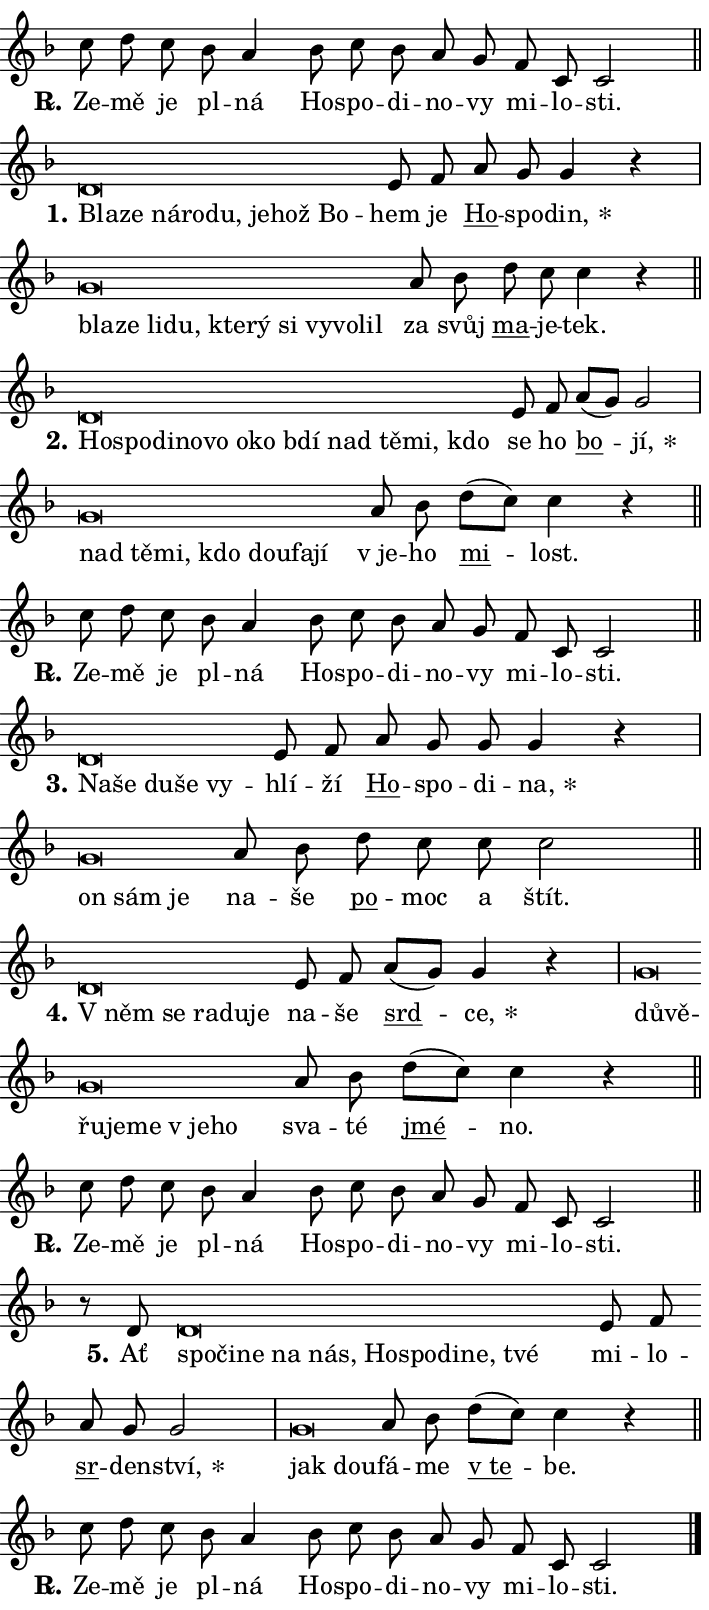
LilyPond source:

\version "2.24.0"
\header { tagline = "" }
\paper {
  indent = 0\cm
  top-margin = 0\cm
  right-margin = 0.13\cm % to fit lyric hyphens
  bottom-margin = 0\cm
  left-margin = 0\cm
  paper-width = 12\cm
  page-breaking = #ly:one-page-breaking
  system-system-spacing.basic-distance = #11
  score-system-spacing.basic-distance = #11
  ragged-last = ##f
}


%% Author: Thomas Morley
%% https://lists.gnu.org/archive/html/lilypond-user/2020-05/msg00002.html
#(define (line-position grob)
"Returns position of @var[grob} in current system:
   @code{'start}, if at first time-step
   @code{'end}, if at last time-step
   @code{'middle} otherwise
"
  (let* ((col (ly:item-get-column grob))
         (ln (ly:grob-object col 'left-neighbor))
         (rn (ly:grob-object col 'right-neighbor))
         (col-to-check-left (if (ly:grob? ln) ln col))
         (col-to-check-right (if (ly:grob? rn) rn col))
         (break-dir-left
           (and
             (ly:grob-property col-to-check-left 'non-musical #f)
             (ly:item-break-dir col-to-check-left)))
         (break-dir-right
           (and
             (ly:grob-property col-to-check-right 'non-musical #f)
             (ly:item-break-dir col-to-check-right))))
        (cond ((eqv? 1 break-dir-left) 'start)
              ((eqv? -1 break-dir-right) 'end)
              (else 'middle))))

#(define (tranparent-at-line-position vctor)
  (lambda (grob)
  "Relying on @code{line-position} select the relevant enry from @var{vctor}.
Used to determine transparency,"
    (case (line-position grob)
      ((end) (not (vector-ref vctor 0)))
      ((middle) (not (vector-ref vctor 1)))
      ((start) (not (vector-ref vctor 2))))))

noteHeadBreakVisibility =
#(define-music-function (break-visibility)(vector?)
"Makes @code{NoteHead}s transparent relying on @var{break-visibility}"
#{
  \override NoteHead.transparent =
    #(tranparent-at-line-position break-visibility)
#})

#(define delete-ledgers-for-transparent-note-heads
  (lambda (grob)
    "Reads whether a @code{NoteHead} is transparent.
If so this @code{NoteHead} is removed from @code{'note-heads} from
@var{grob}, which is supposed to be @code{LedgerLineSpanner}.
As a result ledgers are not printed for this @code{NoteHead}"
    (let* ((nhds-array (ly:grob-object grob 'note-heads))
           (nhds-list
             (if (ly:grob-array? nhds-array)
                 (ly:grob-array->list nhds-array)
                 '()))
           ;; Relies on the transparent-property being done before
           ;; Staff.LedgerLineSpanner.after-line-breaking is executed.
           ;; This is fragile ...
           (to-keep
             (remove
               (lambda (nhd)
                 (ly:grob-property nhd 'transparent #f))
               nhds-list)))
      ;; TODO find a better method to iterate over grob-arrays, similiar
      ;; to filter/remove etc for lists
      ;; For now rebuilt from scratch
      (set! (ly:grob-object grob 'note-heads)  '())
      (for-each
        (lambda (nhd)
          (ly:pointer-group-interface::add-grob grob 'note-heads nhd))
        to-keep))))

squashNotes = {
  \override NoteHead.X-extent = #'(-0.2 . 0.2)
  \override NoteHead.Y-extent = #'(-0.75 . 0)
  \override NoteHead.stencil =
    #(lambda (grob)
       (let ((pos (ly:grob-property grob 'staff-position)))
         (begin
           (if (< pos -7) (display "ERROR: Lower brevis then expected\n") (display ""))
           (if (<= pos -6) ly:text-interface::print ly:note-head::print))))
}
unSquashNotes = {
  \revert NoteHead.X-extent
  \revert NoteHead.Y-extent
  \revert NoteHead.stencil
}

hideNotes = \noteHeadBreakVisibility #begin-of-line-visible
unHideNotes = \noteHeadBreakVisibility #all-visible

% work-around for resetting accidentals
% https://lilypond.org/doc/v2.23/Documentation/notation/displaying-rhythms#unmetered-music
cadenzaMeasure = {
  \cadenzaOff
  \partial 1024 s1024
  \cadenzaOn
}

#(define-markup-command (accent layout props text) (markup?)
  "Underline accented syllable"
  (interpret-markup layout props
    #{\markup \override #'(offset . 4.3) \underline { #text }#}))

responsum = \markup \concat {
  "R" \hspace #-1.05 \path #0.1 #'((moveto 0 0.07) (lineto 0.9 0.8)) \hspace #0.05 "."
}

spaceSize = #0.6828661417322834 % exact space size for TeX Gyre Schola

\layout {
  \context {
    \Staff
    \remove "Time_signature_engraver"
    \override LedgerLineSpanner.after-line-breaking = #delete-ledgers-for-transparent-note-heads
  }
  \context {
    \Lyrics {
      \override LyricSpace.minimum-distance = \spaceSize
      \override LyricText.font-name = #"TeX Gyre Schola"
      \override LyricText.font-size = 1
      \override StanzaNumber.font-name = #"TeX Gyre Schola Bold"
      \override StanzaNumber.font-size = 1
    }
  }
  \context {
    \Score 
    \override NoteHead.text =
      #(lambda (grob) 
        (let ((pos (ly:grob-property grob 'staff-position)))
          #{\markup {
            \combine
              \halign #-0.55 \raise #(if (= pos -6) 0 0.5) \override #'(thickness . 2) \draw-line #'(3.2 . 0)
              \musicglyph "noteheads.sM1"
          }#}))
  }
}

% magnetic-lyrics.ily
%
%   written by
%     Jean Abou Samra <jean@abou-samra.fr>
%     Werner Lemberg <wl@gnu.org>
%
%   adapted by
%     Jiri Hon <jiri.hon@gmail.com>
%
% Version 2022-Apr-15

% https://www.mail-archive.com/lilypond-user@gnu.org/msg149350.html

#(define (Left_hyphen_pointer_engraver context)
   "Collect syllable-hyphen-syllable occurrences in lyrics and store
them in properties.  This engraver only looks to the left.  For
example, if the lyrics input is @code{foo -- bar}, it does the
following.

@itemize @bullet
@item
Set the @code{text} property of the @code{LyricHyphen} grob between
@q{foo} and @q{bar} to @code{foo}.

@item
Set the @code{left-hyphen} property of the @code{LyricText} grob with
text @q{foo} to the @code{LyricHyphen} grob between @q{foo} and
@q{bar}.
@end itemize

Use this auxiliary engraver in combination with the
@code{lyric-@/text::@/apply-@/magnetic-@/offset!} hook."
   (let ((hyphen #f)
         (text #f))
     (make-engraver
      (acknowledgers
       ((lyric-syllable-interface engraver grob source-engraver)
        (set! text grob)))
      (end-acknowledgers
       ((lyric-hyphen-interface engraver grob source-engraver)
        ;(when (not (grob::has-interface grob 'lyric-space-interface))
          (set! hyphen grob)));)
      ((stop-translation-timestep engraver)
       (when (and text hyphen)
         (ly:grob-set-object! text 'left-hyphen hyphen))
       (set! text #f)
       (set! hyphen #f)))))

#(define (lyric-text::apply-magnetic-offset! grob)
   "If the space between two syllables is less than the value in
property @code{LyricText@/.details@/.squash-threshold}, move the right
syllable to the left so that it gets concatenated with the left
syllable.

Use this function as a hook for
@code{LyricText@/.after-@/line-@/breaking} if the
@code{Left_@/hyphen_@/pointer_@/engraver} is active."
   (let ((hyphen (ly:grob-object grob 'left-hyphen #f)))
     (when hyphen
       (let ((left-text (ly:spanner-bound hyphen LEFT)))
         (when (grob::has-interface left-text 'lyric-syllable-interface)
           (let* ((common (ly:grob-common-refpoint grob left-text X))
                  (this-x-ext (ly:grob-extent grob common X))
                  (left-x-ext
                   (begin
                     ;; Trigger magnetism for left-text.
                     (ly:grob-property left-text 'after-line-breaking)
                     (ly:grob-extent left-text common X)))
                  ;; `delta` is the gap width between two syllables.
                  (delta (- (interval-start this-x-ext)
                            (interval-end left-x-ext)))
                  (details (ly:grob-property grob 'details))
                  (threshold (assoc-get 'squash-threshold details 0.2)))
             (when (< delta threshold)
               (let* (;; We have to manipulate the input text so that
                      ;; ligatures crossing syllable boundaries are not
                      ;; disabled.  For languages based on the Latin
                      ;; script this is essentially a beautification.
                      ;; However, for non-Western scripts it can be a
                      ;; necessity.
                      (lt (ly:grob-property left-text 'text))
                      (rt (ly:grob-property grob 'text))
                      (is-space (grob::has-interface hyphen 'lyric-space-interface))
                      (space (if is-space " " ""))
                      (extra-delta (if is-space spaceSize 0))
                      ;; Append new syllable.
                      (ltrt-space (if (and (string? lt) (string? rt))
                                (string-append lt space rt)
                                (make-concat-markup (list lt space rt))))
                      ;; Right-align `ltrt` to the right side.
                      (ltrt-space-markup (grob-interpret-markup
                               grob
                               (make-translate-markup
                                (cons (interval-length this-x-ext) 0)
                                (make-right-align-markup ltrt-space)))))
                 (begin
                   ;; Don't print `left-text`.
                   (ly:grob-set-property! left-text 'stencil #f)
                   ;; Set text and stencil (which holds all collected
                   ;; syllables so far) and shift it to the left.
                   (ly:grob-set-property! grob 'text ltrt-space)
                   (ly:grob-set-property! grob 'stencil ltrt-space-markup)
                   (ly:grob-translate-axis! grob (- (- delta extra-delta)) X))))))))))


#(define (lyric-hyphen::displace-bounds-first grob)
   ;; Make very sure this callback isn't triggered too early.
   (let ((left (ly:spanner-bound grob LEFT))
         (right (ly:spanner-bound grob RIGHT)))
     (ly:grob-property left 'after-line-breaking)
     (ly:grob-property right 'after-line-breaking)
     (ly:lyric-hyphen::print grob)))

squashThreshold = #0.4

\layout {
  \context {
    \Lyrics
    \consists #Left_hyphen_pointer_engraver
    \override LyricText.after-line-breaking =
      #lyric-text::apply-magnetic-offset!
    \override LyricHyphen.stencil = #lyric-hyphen::displace-bounds-first
    \override LyricText.details.squash-threshold = \squashThreshold
    \override LyricHyphen.minimum-distance = 0
    \override LyricHyphen.minimum-length = \squashThreshold
  }
}

squashText = \override LyricText.details.squash-threshold = 9999
unSquashText = \override LyricText.details.squash-threshold = \squashThreshold

leftText = \override LyricText.self-alignment-X = #LEFT
unLeftText = \revert LyricText.self-alignment-X

starOffset = #(lambda (grob) 
                (let ((x_offset (ly:self-alignment-interface::aligned-on-x-parent grob)))
                  (if (= x_offset 0) 0 (+ x_offset 1.2))))

star = #(define-music-function (syllable)(string?)
"Append star separator at the end of a syllable"
#{
  \once \override LyricText.X-offset = #starOffset
  \lyricmode { \markup {
    #syllable
    \override #'((font-name . "TeX Gyre Schola Bold")) \hspace #0.2 \lower #0.65 \larger "*"
  } }
#})

starAccent = #(define-music-function (syllable)(string?)
"Append star separator at the end of a syllable and make accent"
#{
  \once \override LyricText.X-offset = #starOffset
  \lyricmode { \markup {
    \accent #syllable
    \override #'((font-name . "TeX Gyre Schola Bold")) \hspace #0.2 \lower #0.65 \larger "*"
  } }
#})

breath = #(define-music-function (syllable)(string?)
"Append breathing indicator at the end of a syllable"
#{
  \lyricmode { \markup { #syllable "+" } }
#})

optionalBreath = #(define-music-function (syllable)(string?)
"Append optional breathing indicator at the end of a syllable"
#{
  \lyricmode { \markup { #syllable "(+)" } }
#})


\score {
    <<
        \new Voice = "melody" { \cadenzaOn \key f \major \relative { c''8 d c bes a4 \bar "" bes8 c bes \bar "" a g \bar "" f c c2 \cadenzaMeasure \bar "||" \break } }
        \new Lyrics \lyricsto "melody" { \lyricmode { \set stanza = \responsum
Ze -- mě je pl -- ná Ho -- spo -- di -- no -- vy mi -- lo -- sti. } }
    >>
    \layout {}
}

\score {
    <<
        \new Voice = "melody" { \cadenzaOn \key f \major \relative { \squashNotes d'\breve*1/16 \hideNotes \breve*1/16 \bar "" \breve*1/16 \bar "" \breve*1/16 \bar "" \breve*1/16 \bar "" \breve*1/16 \bar "" \breve*1/16 \breve*1/16 \bar "" \unHideNotes \unSquashNotes e8 f \bar "" a g g4 r \cadenzaMeasure \bar "|" \squashNotes g\breve*1/16 \hideNotes \breve*1/16 \bar "" \breve*1/16 \bar "" \breve*1/16 \bar "" \breve*1/16 \bar "" \breve*1/16 \bar "" \breve*1/16 \bar "" \breve*1/16 \bar "" \breve*1/16 \breve*1/16 \bar "" \unHideNotes \unSquashNotes a8 bes \bar "" d c c4 r \cadenzaMeasure \bar "||" \break } }
        \new Lyrics \lyricsto "melody" { \lyricmode { \set stanza = "1."
\leftText Bla -- \squashText ze ná -- ro -- du, je -- hož Bo -- \unLeftText \unSquashText hem je \markup \accent Ho -- spo -- \star din, \leftText bla -- \squashText ze li -- du, kte -- rý si vy -- vo -- lil \unLeftText \unSquashText za svůj \markup \accent ma -- je -- tek. } }
    >>
    \layout {}
}

\score {
    <<
        \new Voice = "melody" { \cadenzaOn \key f \major \relative { \squashNotes d'\breve*1/16 \hideNotes \breve*1/16 \bar "" \breve*1/16 \bar "" \breve*1/16 \bar "" \breve*1/16 \bar "" \breve*1/16 \bar "" \breve*1/16 \bar "" \breve*1/16 \bar "" \breve*1/16 \bar "" \breve*1/16 \bar "" \breve*1/16 \breve*1/16 \bar "" \unHideNotes \unSquashNotes e8 f \bar "" a[( g)] g2 \cadenzaMeasure \bar "|" \squashNotes g\breve*1/16 \hideNotes \breve*1/16 \bar "" \breve*1/16 \bar "" \breve*1/16 \bar "" \breve*1/16 \bar "" \breve*1/16 \breve*1/16 \bar "" \unHideNotes \unSquashNotes a8 bes \bar "" d[( c)] c4 r \cadenzaMeasure \bar "||" \break } }
        \new Lyrics \lyricsto "melody" { \lyricmode { \set stanza = "2."
\leftText Ho -- \squashText spo -- di -- no -- vo o -- ko bdí nad tě -- mi, kdo \unLeftText \unSquashText se ho \markup \accent bo -- \star jí, \leftText nad \squashText tě -- mi, kdo dou -- fa -- jí \unLeftText \unSquashText "v je" -- ho \markup \accent mi -- lost. } }
    >>
    \layout {}
}

\score {
    <<
        \new Voice = "melody" { \cadenzaOn \key f \major \relative { c''8 d c bes a4 \bar "" bes8 c bes \bar "" a g \bar "" f c c2 \cadenzaMeasure \bar "||" \break } }
        \new Lyrics \lyricsto "melody" { \lyricmode { \set stanza = \responsum
Ze -- mě je pl -- ná Ho -- spo -- di -- no -- vy mi -- lo -- sti. } }
    >>
    \layout {}
}

\score {
    <<
        \new Voice = "melody" { \cadenzaOn \key f \major \relative { \squashNotes d'\breve*1/16 \hideNotes \breve*1/16 \bar "" \breve*1/16 \bar "" \breve*1/16 \breve*1/16 \bar "" \unHideNotes \unSquashNotes e8 f \bar "" a g g g4 r \cadenzaMeasure \bar "|" \squashNotes g\breve*1/16 \hideNotes \breve*1/16 \breve*1/16 \bar "" \unHideNotes \unSquashNotes a8 bes \bar "" d c c c2 \cadenzaMeasure \bar "||" \break } }
        \new Lyrics \lyricsto "melody" { \lyricmode { \set stanza = "3."
\leftText Na -- \squashText še du -- še vy -- \unLeftText \unSquashText hlí -- ží \markup \accent Ho -- spo -- di -- \star na, \leftText on \squashText sám je \unLeftText \unSquashText na -- še \markup \accent po -- moc a štít. } }
    >>
    \layout {}
}

\score {
    <<
        \new Voice = "melody" { \cadenzaOn \key f \major \relative { \squashNotes d'\breve*1/16 \hideNotes \breve*1/16 \bar "" \breve*1/16 \bar "" \breve*1/16 \breve*1/16 \bar "" \unHideNotes \unSquashNotes e8 f \bar "" a[( g)] g4 r \cadenzaMeasure \bar "|" \squashNotes g\breve*1/16 \hideNotes \breve*1/16 \bar "" \breve*1/16 \bar "" \breve*1/16 \bar "" \breve*1/16 \bar "" \breve*1/16 \breve*1/16 \bar "" \unHideNotes \unSquashNotes a8 bes \bar "" d[( c)] c4 r \cadenzaMeasure \bar "||" \break } }
        \new Lyrics \lyricsto "melody" { \lyricmode { \set stanza = "4."
\leftText "V něm" \squashText se ra -- du -- je \unLeftText \unSquashText na -- še \markup \accent srd -- \star ce, \leftText dů -- \squashText vě -- řu -- je -- me "v je" -- ho \unLeftText \unSquashText sva -- té \markup \accent jmé -- no. } }
    >>
    \layout {}
}

\score {
    <<
        \new Voice = "melody" { \cadenzaOn \key f \major \relative { c''8 d c bes a4 \bar "" bes8 c bes \bar "" a g \bar "" f c c2 \cadenzaMeasure \bar "||" \break } }
        \new Lyrics \lyricsto "melody" { \lyricmode { \set stanza = \responsum
Ze -- mě je pl -- ná Ho -- spo -- di -- no -- vy mi -- lo -- sti. } }
    >>
    \layout {}
}

\score {
    <<
        \new Voice = "melody" { \cadenzaOn \key f \major \relative { r8 d'8 \squashNotes d\breve*1/16 \hideNotes \breve*1/16 \bar "" \breve*1/16 \bar "" \breve*1/16 \bar "" \breve*1/16 \bar "" \breve*1/16 \bar "" \breve*1/16 \bar "" \breve*1/16 \bar "" \breve*1/16 \breve*1/16 \bar "" \unHideNotes \unSquashNotes e8 f \bar "" a g g2 \cadenzaMeasure \bar "|" \squashNotes g\breve*1/16 \hideNotes \breve*1/16 \bar "" \unHideNotes \unSquashNotes a8 bes \bar "" d[( c)] c4 r \cadenzaMeasure \bar "||" \break } }
        \new Lyrics \lyricsto "melody" { \lyricmode { \set stanza = "5."
Ať \leftText spo -- \squashText či -- ne na nás, Ho -- spo -- di -- ne, tvé \unLeftText \unSquashText mi -- lo -- \markup \accent sr -- den -- \star ství, \leftText jak \squashText dou -- \unLeftText \unSquashText fá -- me \markup \accent "v te" -- be. } }
    >>
    \layout {}
}

\score {
    <<
        \new Voice = "melody" { \cadenzaOn \key f \major \relative { c''8 d c bes a4 \bar "" bes8 c bes \bar "" a g \bar "" f c c2 \cadenzaMeasure \bar "||" \break } \bar "|." }
        \new Lyrics \lyricsto "melody" { \lyricmode { \set stanza = \responsum
Ze -- mě je pl -- ná Ho -- spo -- di -- no -- vy mi -- lo -- sti. } }
    >>
    \layout {}
}
